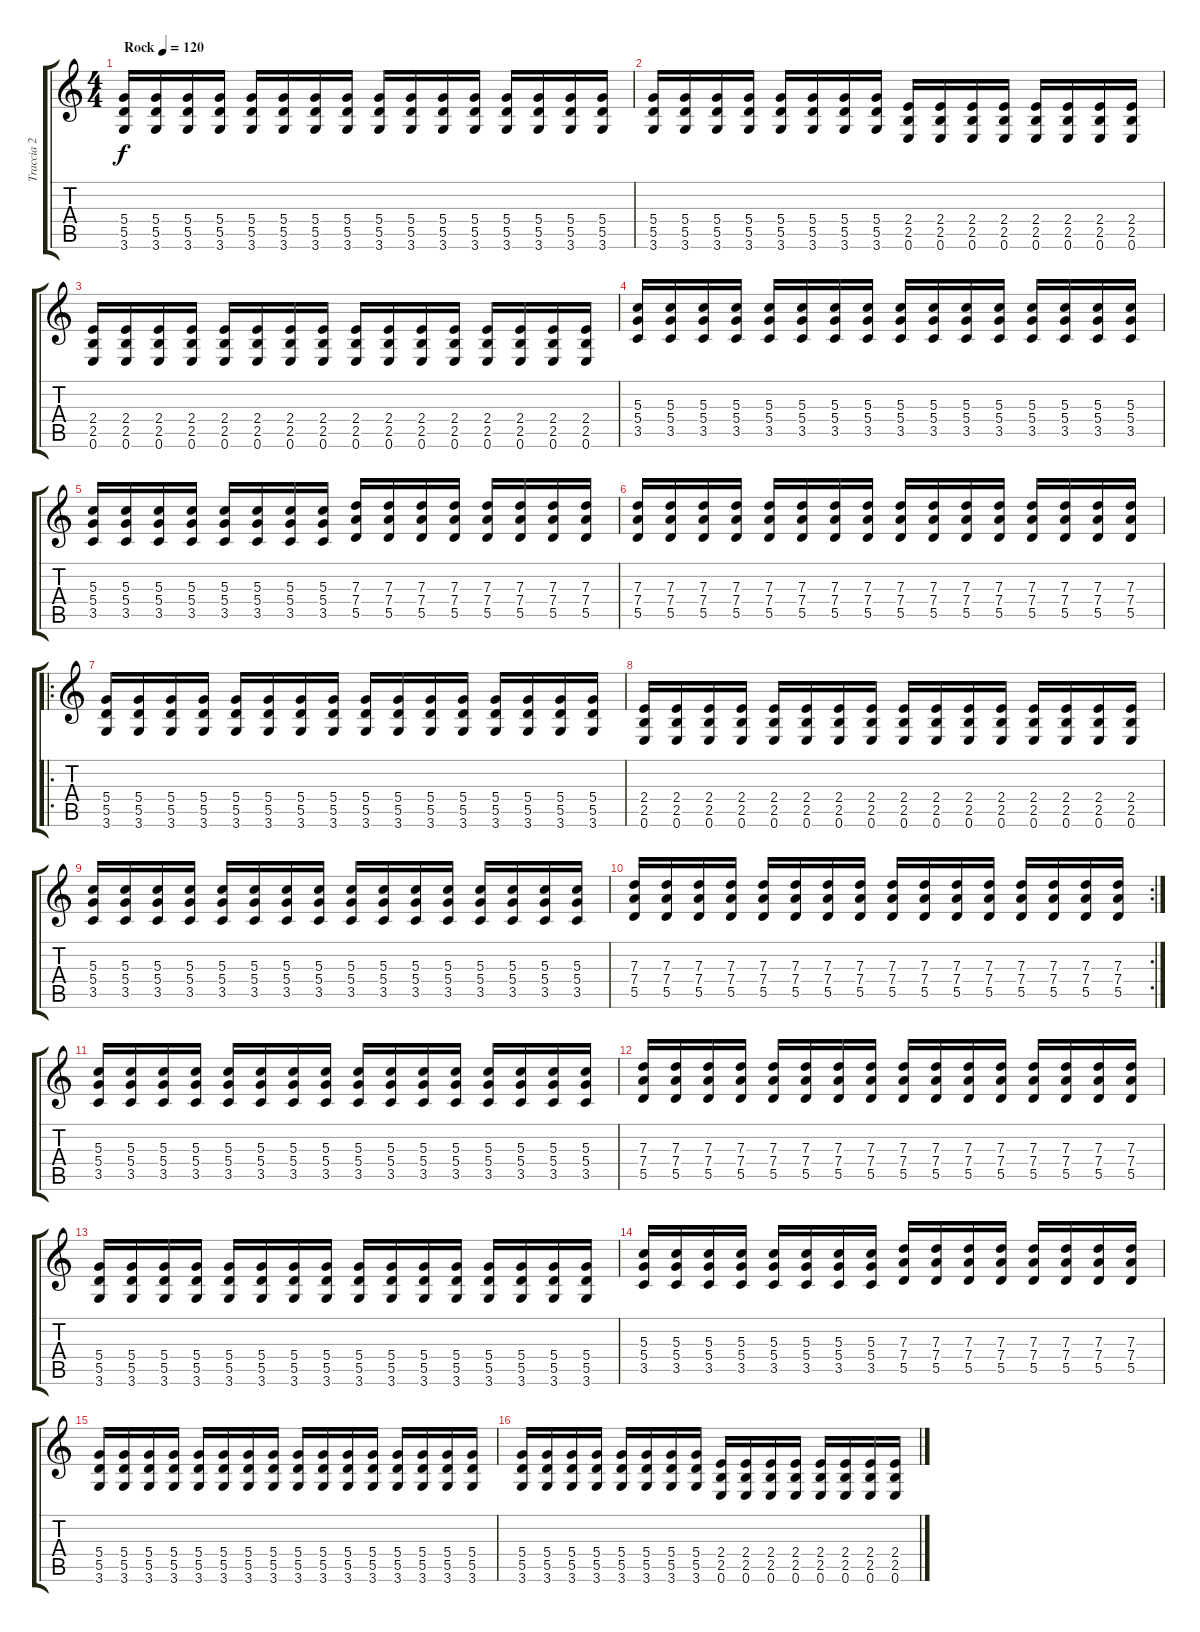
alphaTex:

\track ("Traccia 2" "Traccia 2") {instrument distortionguitar}
\staff {score tabs}
\tuning (E4 B3 G3 D3 A2 E2) {hide}
\ts (4 4)
\tempo (120 "Rock")
\clef g2
\ks c
(5.4 5.5 3.6).16{dy f instrument distortionguitar} (5.4 5.5 3.6).16 (5.4 5.5 3.6).16 (5.4 5.5 3.6).16 (5.4 5.5 3.6).16 (5.4 5.5 3.6).16 (5.4 5.5 3.6).16 (5.4 5.5 3.6).16 (5.4 5.5 3.6).16 (5.4 5.5 3.6).16 (5.4 5.5 3.6).16 (5.4 5.5 3.6).16 (5.4 5.5 3.6).16 (5.4 5.5 3.6).16 (5.4 5.5 3.6).16 (5.4 5.5 3.6).16 |
(5.4 5.5 3.6).16 (5.4 5.5 3.6).16 (5.4 5.5 3.6).16 (5.4 5.5 3.6).16 (5.4 5.5 3.6).16 (5.4 5.5 3.6).16 (5.4 5.5 3.6).16 (5.4 5.5 3.6).16 (2.4 2.5 0.6).16 (2.4 2.5 0.6).16 (2.4 2.5 0.6).16 (2.4 2.5 0.6).16 (2.4 2.5 0.6).16 (2.4 2.5 0.6).16 (2.4 2.5 0.6).16 (2.4 2.5 0.6).16 |
(2.4 2.5 0.6).16 (2.4 2.5 0.6).16 (2.4 2.5 0.6).16 (2.4 2.5 0.6).16 (2.4 2.5 0.6).16 (2.4 2.5 0.6).16 (2.4 2.5 0.6).16 (2.4 2.5 0.6).16 (2.4 2.5 0.6).16 (2.4 2.5 0.6).16 (2.4 2.5 0.6).16 (2.4 2.5 0.6).16 (2.4 2.5 0.6).16 (2.4 2.5 0.6).16 (2.4 2.5 0.6).16 (2.4 2.5 0.6).16 |
(5.3 5.4 3.5).16 (5.3 5.4 3.5).16 (5.3 5.4 3.5).16 (5.3 5.4 3.5).16 (5.3 5.4 3.5).16 (5.3 5.4 3.5).16 (5.3 5.4 3.5).16 (5.3 5.4 3.5).16 (5.3 5.4 3.5).16 (5.3 5.4 3.5).16 (5.3 5.4 3.5).16 (5.3 5.4 3.5).16 (5.3 5.4 3.5).16 (5.3 5.4 3.5).16 (5.3 5.4 3.5).16 (5.3 5.4 3.5).16 |
(5.3 5.4 3.5).16 (5.3 5.4 3.5).16 (5.3 5.4 3.5).16 (5.3 5.4 3.5).16 (5.3 5.4 3.5).16 (5.3 5.4 3.5).16 (5.3 5.4 3.5).16 (5.3 5.4 3.5).16 (7.3 7.4 5.5).16 (7.3 7.4 5.5).16 (7.3 7.4 5.5).16 (7.3 7.4 5.5).16 (7.3 7.4 5.5).16 (7.3 7.4 5.5).16 (7.3 7.4 5.5).16 (7.3 7.4 5.5).16 |
(7.3 7.4 5.5).16 (7.3 7.4 5.5).16 (7.3 7.4 5.5).16 (7.3 7.4 5.5).16 (7.3 7.4 5.5).16 (7.3 7.4 5.5).16 (7.3 7.4 5.5).16 (7.3 7.4 5.5).16 (7.3 7.4 5.5).16 (7.3 7.4 5.5).16 (7.3 7.4 5.5).16 (7.3 7.4 5.5).16 (7.3 7.4 5.5).16 (7.3 7.4 5.5).16 (7.3 7.4 5.5).16 (7.3 7.4 5.5).16 |
\ro
(5.4 5.5 3.6).16 (5.4 5.5 3.6).16 (5.4 5.5 3.6).16 (5.4 5.5 3.6).16 (5.4 5.5 3.6).16 (5.4 5.5 3.6).16 (5.4 5.5 3.6).16 (5.4 5.5 3.6).16 (5.4 5.5 3.6).16 (5.4 5.5 3.6).16 (5.4 5.5 3.6).16 (5.4 5.5 3.6).16 (5.4 5.5 3.6).16 (5.4 5.5 3.6).16 (5.4 5.5 3.6).16 (5.4 5.5 3.6).16 |
(2.4 2.5 0.6).16 (2.4 2.5 0.6).16 (2.4 2.5 0.6).16 (2.4 2.5 0.6).16 (2.4 2.5 0.6).16 (2.4 2.5 0.6).16 (2.4 2.5 0.6).16 (2.4 2.5 0.6).16 (2.4 2.5 0.6).16 (2.4 2.5 0.6).16 (2.4 2.5 0.6).16 (2.4 2.5 0.6).16 (2.4 2.5 0.6).16 (2.4 2.5 0.6).16 (2.4 2.5 0.6).16 (2.4 2.5 0.6).16 |
(5.3 5.4 3.5).16 (5.3 5.4 3.5).16 (5.3 5.4 3.5).16 (5.3 5.4 3.5).16 (5.3 5.4 3.5).16 (5.3 5.4 3.5).16 (5.3 5.4 3.5).16 (5.3 5.4 3.5).16 (5.3 5.4 3.5).16 (5.3 5.4 3.5).16 (5.3 5.4 3.5).16 (5.3 5.4 3.5).16 (5.3 5.4 3.5).16 (5.3 5.4 3.5).16 (5.3 5.4 3.5).16 (5.3 5.4 3.5).16 |
\rc 2
(7.3 7.4 5.5).16 (7.3 7.4 5.5).16 (7.3 7.4 5.5).16 (7.3 7.4 5.5).16 (7.3 7.4 5.5).16 (7.3 7.4 5.5).16 (7.3 7.4 5.5).16 (7.3 7.4 5.5).16 (7.3 7.4 5.5).16 (7.3 7.4 5.5).16 (7.3 7.4 5.5).16 (7.3 7.4 5.5).16 (7.3 7.4 5.5).16 (7.3 7.4 5.5).16 (7.3 7.4 5.5).16 (7.3 7.4 5.5).16 |
(5.3 5.4 3.5).16 (5.3 5.4 3.5).16 (5.3 5.4 3.5).16 (5.3 5.4 3.5).16 (5.3 5.4 3.5).16 (5.3 5.4 3.5).16 (5.3 5.4 3.5).16 (5.3 5.4 3.5).16 (5.3 5.4 3.5).16 (5.3 5.4 3.5).16 (5.3 5.4 3.5).16 (5.3 5.4 3.5).16 (5.3 5.4 3.5).16 (5.3 5.4 3.5).16 (5.3 5.4 3.5).16 (5.3 5.4 3.5).16 |
(7.3 7.4 5.5).16 (7.3 7.4 5.5).16 (7.3 7.4 5.5).16 (7.3 7.4 5.5).16 (7.3 7.4 5.5).16 (7.3 7.4 5.5).16 (7.3 7.4 5.5).16 (7.3 7.4 5.5).16 (7.3 7.4 5.5).16 (7.3 7.4 5.5).16 (7.3 7.4 5.5).16 (7.3 7.4 5.5).16 (7.3 7.4 5.5).16 (7.3 7.4 5.5).16 (7.3 7.4 5.5).16 (7.3 7.4 5.5).16 |
(5.4 5.5 3.6).16 (5.4 5.5 3.6).16 (5.4 5.5 3.6).16 (5.4 5.5 3.6).16 (5.4 5.5 3.6).16 (5.4 5.5 3.6).16 (5.4 5.5 3.6).16 (5.4 5.5 3.6).16 (5.4 5.5 3.6).16 (5.4 5.5 3.6).16 (5.4 5.5 3.6).16 (5.4 5.5 3.6).16 (5.4 5.5 3.6).16 (5.4 5.5 3.6).16 (5.4 5.5 3.6).16 (5.4 5.5 3.6).16 |
(5.3 5.4 3.5).16 (5.3 5.4 3.5).16 (5.3 5.4 3.5).16 (5.3 5.4 3.5).16 (5.3 5.4 3.5).16 (5.3 5.4 3.5).16 (5.3 5.4 3.5).16 (5.3 5.4 3.5).16 (7.3 7.4 5.5).16 (7.3 7.4 5.5).16 (7.3 7.4 5.5).16 (7.3 7.4 5.5).16 (7.3 7.4 5.5).16 (7.3 7.4 5.5).16 (7.3 7.4 5.5).16 (7.3 7.4 5.5).16 |
(5.4 5.5 3.6).16 (5.4 5.5 3.6).16 (5.4 5.5 3.6).16 (5.4 5.5 3.6).16 (5.4 5.5 3.6).16 (5.4 5.5 3.6).16 (5.4 5.5 3.6).16 (5.4 5.5 3.6).16 (5.4 5.5 3.6).16 (5.4 5.5 3.6).16 (5.4 5.5 3.6).16 (5.4 5.5 3.6).16 (5.4 5.5 3.6).16 (5.4 5.5 3.6).16 (5.4 5.5 3.6).16 (5.4 5.5 3.6).16 |
(5.4 5.5 3.6).16 (5.4 5.5 3.6).16 (5.4 5.5 3.6).16 (5.4 5.5 3.6).16 (5.4 5.5 3.6).16 (5.4 5.5 3.6).16 (5.4 5.5 3.6).16 (5.4 5.5 3.6).16 (2.4 2.5 0.6).16 (2.4 2.5 0.6).16 (2.4 2.5 0.6).16 (2.4 2.5 0.6).16 (2.4 2.5 0.6).16 (2.4 2.5 0.6).16 (2.4 2.5 0.6).16 (2.4 2.5 0.6).16
